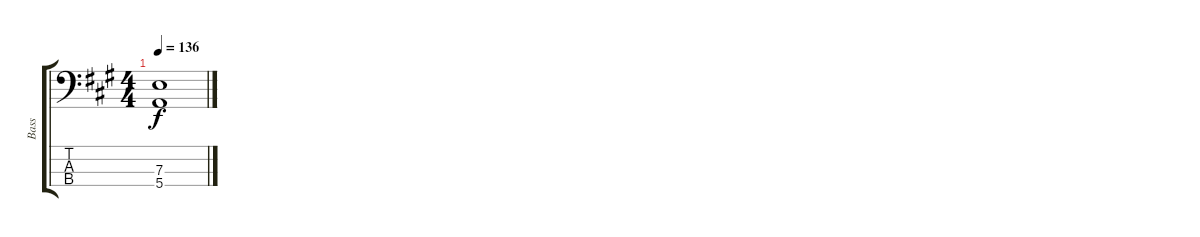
\track ("Bass" "Bass") {instrument electricbasspick}
\staff {score tabs}
\tuning (G2 D2 A1 E1) {hide}
\ts (4 4)
\tempo 136
\clef f4
\ks a
(7.3{t} 5.4{t}).1{dy f}
